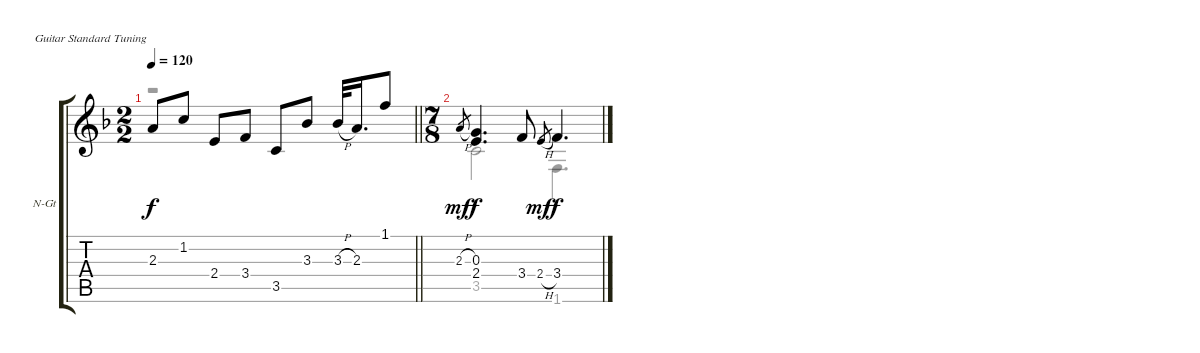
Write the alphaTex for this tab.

\bracketExtendMode groupsimilarinstruments
\firstSystemTrackNameOrientation horizontal
\otherSystemsTrackNameOrientation horizontal
\track ("Allemande" "N-Gt") {instrument acousticguitarnylon}
\staff {score tabs}
\tuning (E4 B3 G3 D3 A2 E2)
\voice
\ts (2 2)
\tempo 120
\clef g2
\barLineRight lightlight
\ks f
2.3.8{dy f} 1.2.8 2.4.8 3.4.8 3.5.8 3.3.8 3.3{h}.32 2.3.16{d} 1.1.8 |
\ts (7 8)
\beaming (8 2 2 2 2)
2.3{h}.8{gr dy mf} (0.3 2.4).4{d dy f} 3.4.8 2.4{h}.8{gr dy mf} 3.4.4{d dy f}
\voice
\clef g2
\ottava regular
\simile none
\barLineRight lightlight
\ks f
r.1{dy f} |
3.5.2 1.6.4{d}
